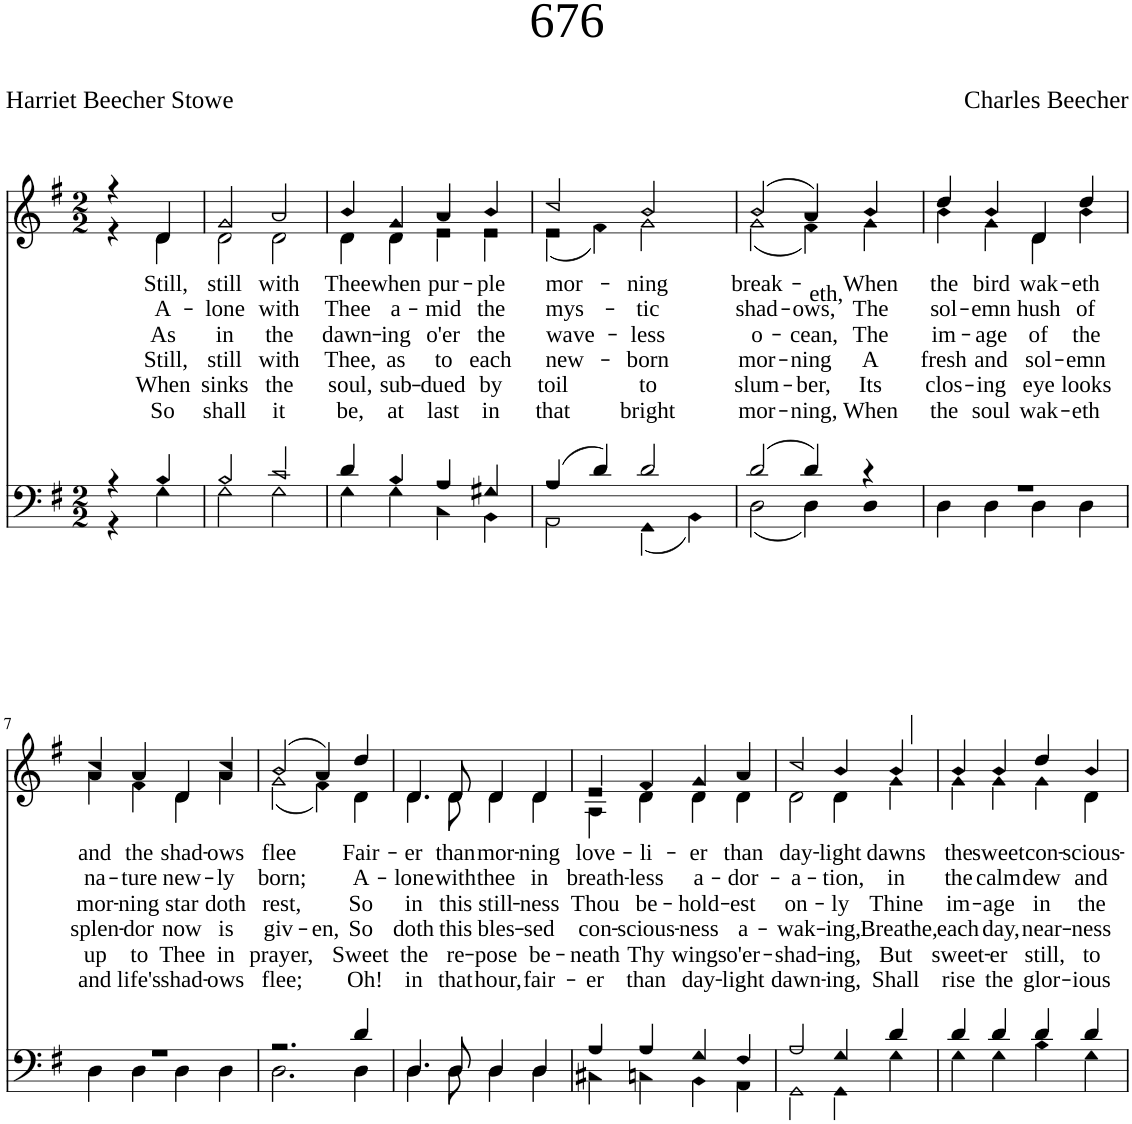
**kern	**kern	**text	**text	**text	**text	**text	**text
*part2	*part1	*part1	*part1	*part1	*part1	*part1	*part1
*staff2	*staff1	*staff1	*staff1	*staff1	*staff1	*staff1	*staff1
*I"Bass	*I"Soprano	*	*	*	*	*	*
*clefF4	*clefG2	*	*	*	*	*	*
*k[f#]	*k[f#]	*	*	*	*	*	*
*M2/2	*M2/2	*	*	*	*	*	*
=1	=1	=1	=1	=1	=1	=1	=1
*^	*^	*	*	*	*	*	*
4r	4r	4r	4r	.	.	.	.	.	.
!	!	!	!	!LO:LY:b	!LO:LY:b	!LO:LY:b	!LO:LY:b	!LO:LY:b	!LO:LY:b
4B/	4G\	4d/	4d\	Still,	A-	As	Still,	When	So
=2	=2	=2	=2	=2	=2	=2	=2	=2	=2
!	!	!	!	!LO:LY:b	!LO:LY:b	!LO:LY:b	!LO:LY:b	!LO:LY:b	!LO:LY:b
2B/	2G\	2g/	2d\	still	-lone	in	still	sinks	shall
!	!	!	!	!LO:LY:b	!LO:LY:b	!LO:LY:b	!LO:LY:b	!LO:LY:b	!LO:LY:b
2c/	2G\	2a/	2d\	with	with	the	with	the	it
=3	=3	=3	=3	=3	=3	=3	=3	=3	=3
!	!	!	!	!LO:LY:b	!LO:LY:b	!LO:LY:b	!LO:LY:b	!LO:LY:b	!LO:LY:b
4d/	4G\	4b/	4d\	Thee	Thee	dawn-	Thee,	soul,	be,
!	!	!	!	!LO:LY:b	!LO:LY:b	!LO:LY:b	!LO:LY:b	!LO:LY:b	!LO:LY:b
4B/	4G\	4g/	4d\	when	a-	-ing	as	sub-	at
!	!	!	!	!LO:LY:b	!LO:LY:b	!LO:LY:b	!LO:LY:b	!LO:LY:b	!LO:LY:b
4A/	4C\	4a/	4e\	pur-	-mid	o'er	to	-dued	last
!	!	!	!	!LO:LY:b	!LO:LY:b	!LO:LY:b	!LO:LY:b	!LO:LY:b	!LO:LY:b
4G#X/	4BB\	4b/	4e\	-ple	the	the	each	by	in
=4	=4	=4	=4	=4	=4	=4	=4	=4	=4
!	!	!	!	!LO:LY:b	!LO:LY:b	!LO:LY:b	!LO:LY:b	!LO:LY:b	!LO:LY:b
(4A/	2AA\	2cc/	(4e\	mor-	mys-	wave-	new-	toil	that
4d/)	.	.	4f#\)	.	.	.	.	.	.
!	!	!	!	!LO:LY:b	!LO:LY:b	!LO:LY:b	!LO:LY:b	!LO:LY:b	!LO:LY:b
2d/	(4GG\	2b/	2g\	-ning	-tic	-less	-born	to	bright
.	4BB\)	.	.	.	.	.	.	.	.
=5	=5	=5	=5	=5	=5	=5	=5	=5	=5
!	!	!	!	!LO:LY:b	!LO:LY:b	!LO:LY:b	!LO:LY:b	!LO:LY:b	!LO:LY:b
(2d/	(2D\	(2b/	(2g\	break-	shad-	o-	mor-	slum-	mor-
!	!	!	!	!LO:LY:b	!LO:LY:b	!LO:LY:b	!LO:LY:b	!LO:LY:b	!LO:LY:b
4d/)	4D\)	4a/)	4f#\)	-eth,	-ows,	-cean,	-ning	-ber,	-ning,
!	!	!	!	!LO:LY:b	!LO:LY:b	!LO:LY:b	!LO:LY:b	!LO:LY:b	!LO:LY:b
4r	4D\	4b/	4g\	When	The	The	A	Its	When
=6	=6	=6	=6	=6	=6	=6	=6	=6	=6
!	!	!	!	!LO:LY:b	!LO:LY:b	!LO:LY:b	!LO:LY:b	!LO:LY:b	!LO:LY:b
1r	4D\	4dd/	4b\	the	sol-	im-	fresh	clos-	the
!	!	!	!	!LO:LY:b	!LO:LY:b	!LO:LY:b	!LO:LY:b	!LO:LY:b	!LO:LY:b
.	4D\	4b/	4g\	bird	-emn	-age	and	-ing	soul
!	!	!	!	!LO:LY:b	!LO:LY:b	!LO:LY:b	!LO:LY:b	!LO:LY:b	!LO:LY:b
.	4D\	4d/	4d\	wak-	hush	of	sol-	eye	wak-
!	!	!	!	!LO:LY:b	!LO:LY:b	!LO:LY:b	!LO:LY:b	!LO:LY:b	!LO:LY:b
.	4D\	4dd/	4b\	-eth	of	the	-emn	looks	-eth
!!LO:LB:g=z	!!
=7	=7	=7	=7	=7	=7	=7	=7	=7	=7
!	!	!	!	!LO:LY:b	!LO:LY:b	!LO:LY:b	!LO:LY:b	!LO:LY:b	!LO:LY:b
1r	4D\	4cc/	4a\	and	na-	mor-	splen-	up	and
!	!	!	!	!LO:LY:b	!LO:LY:b	!LO:LY:b	!LO:LY:b	!LO:LY:b	!LO:LY:b
.	4D\	4a/	4f#\	the	-ture	-ning	-dor	to	life's
!	!	!	!	!LO:LY:b	!LO:LY:b	!LO:LY:b	!LO:LY:b	!LO:LY:b	!LO:LY:b
.	4D\	4d/	4d\	shad-	new-	star	now	Thee	shad-
!	!	!	!	!LO:LY:b	!LO:LY:b	!LO:LY:b	!LO:LY:b	!LO:LY:b	!LO:LY:b
.	4D\	4cc/	4a\	-ows	-ly	doth	is	in	-ows
=8	=8	=8	=8	=8	=8	=8	=8	=8	=8
!	!	!	!	!LO:LY:b	!LO:LY:b	!LO:LY:b	!LO:LY:b	!LO:LY:b	!LO:LY:b
2.r	2.D\	(2b/	(2g\	flee	born;	rest,	giv-	prayer,	flee;
!	!	!	!	!	!	!	!LO:LY:b	!	!
.	.	4a/)	4f#\)	.	.	.	-en,	.	.
!	!	!	!	!LO:LY:b	!LO:LY:b	!LO:LY:b	!LO:LY:b	!LO:LY:b	!LO:LY:b
4d/	4D\	4dd/	4d\	Fair-	A-	So	So	Sweet	Oh!
=9	=9	=9	=9	=9	=9	=9	=9	=9	=9
!	!	!	!	!LO:LY:b	!LO:LY:b	!LO:LY:b	!LO:LY:b	!LO:LY:b	!LO:LY:b
4.D/	4.D\	4.d/	4.d\	-er	-lone	in	doth	the	in
!	!	!	!	!LO:LY:b	!LO:LY:b	!LO:LY:b	!LO:LY:b	!LO:LY:b	!LO:LY:b
8D/	8D\	8d/	8d\	than	with	this	this	re-	that
!	!	!	!	!LO:LY:b	!LO:LY:b	!LO:LY:b	!LO:LY:b	!LO:LY:b	!LO:LY:b
4D/	4D\	4d/	4d\	mor-	thee	still-	bles-	-pose	hour,
!	!	!	!	!LO:LY:b	!LO:LY:b	!LO:LY:b	!LO:LY:b	!LO:LY:b	!LO:LY:b
4D/	4D\	4d/	4d\	-ning	in	-ness	-sed	be-	fair-
=10	=10	=10	=10	=10	=10	=10	=10	=10	=10
!	!	!	!	!LO:LY:b	!LO:LY:b	!LO:LY:b	!LO:LY:b	!LO:LY:b	!LO:LY:b
4A/	4C#X\	4e/	4A\	love-	breath-	Thou	con-	-neath	-er
!	!	!	!	!LO:LY:b	!LO:LY:b	!LO:LY:b	!LO:LY:b	!LO:LY:b	!LO:LY:b
4A/	4Cn\	4f#/	4d\	-li-	-less	be-	-scious-	Thy	than
!	!	!	!	!LO:LY:b	!LO:LY:b	!LO:LY:b	!LO:LY:b	!LO:LY:b	!LO:LY:b
4G/	4BB\	4g/	4d\	-er	a-	-hold-	-ness	wings	day-
!	!	!	!	!LO:LY:b	!LO:LY:b	!LO:LY:b	!LO:LY:b	!LO:LY:b	!LO:LY:b
4F#/	4AA\	4a/	4d\	than	-dor-	-est	a-	o'er-	-light
=11	=11	=11	=11	=11	=11	=11	=11	=11	=11
!	!	!	!	!LO:LY:b	!LO:LY:b	!LO:LY:b	!LO:LY:b	!LO:LY:b	!LO:LY:b
2A/	2GG\	2cc/	2d\	day-	-a-	on-	-wak-	-shad-	dawn-
!	!	!	!	!LO:LY:b	!LO:LY:b	!LO:LY:b	!LO:LY:b	!LO:LY:b	!LO:LY:b
4G/	4GG\	4b/	4d\	-light	-tion,	-ly	-ing,	-ing,	-ing,
!	!	!	!	!LO:LY:b	!LO:LY:b	!LO:LY:b	!LO:LY:b	!LO:LY:b	!LO:LY:b
4d/	4G\	4b/	4g\	dawns	in	Thine	Breathe,	But	Shall
=12	=12	=12	=12	=12	=12	=12	=12	=12	=12
!	!	!	!	!LO:LY:b	!LO:LY:b	!LO:LY:b	!LO:LY:b	!LO:LY:b	!LO:LY:b
4d/	4G\	4b/	4g\	the	the	im-	each	sweet-	rise
!	!	!	!	!LO:LY:b	!LO:LY:b	!LO:LY:b	!LO:LY:b	!LO:LY:b	!LO:LY:b
4d/	4G\	4b/	4g\	sweet	calm	-age	day,	-er	the
!	!	!	!	!LO:LY:b	!LO:LY:b	!LO:LY:b	!LO:LY:b	!LO:LY:b	!LO:LY:b
4d/	4B\	4dd/	4g\	con-	dew	in	near-	still,	glor-
!	!	!	!	!LO:LY:b	!LO:LY:b	!LO:LY:b	!LO:LY:b	!LO:LY:b	!LO:LY:b
4d/	4G\	4b/	4d\	-scious-	and	the	-ness	to	-ious
*v	*v	*	*	*	*	*	*	*	*
*	*v	*v	*	*	*	*	*	*
=	=	=	=	=	=	=	=
*-	*-	*-	*-	*-	*-	*-	*-
